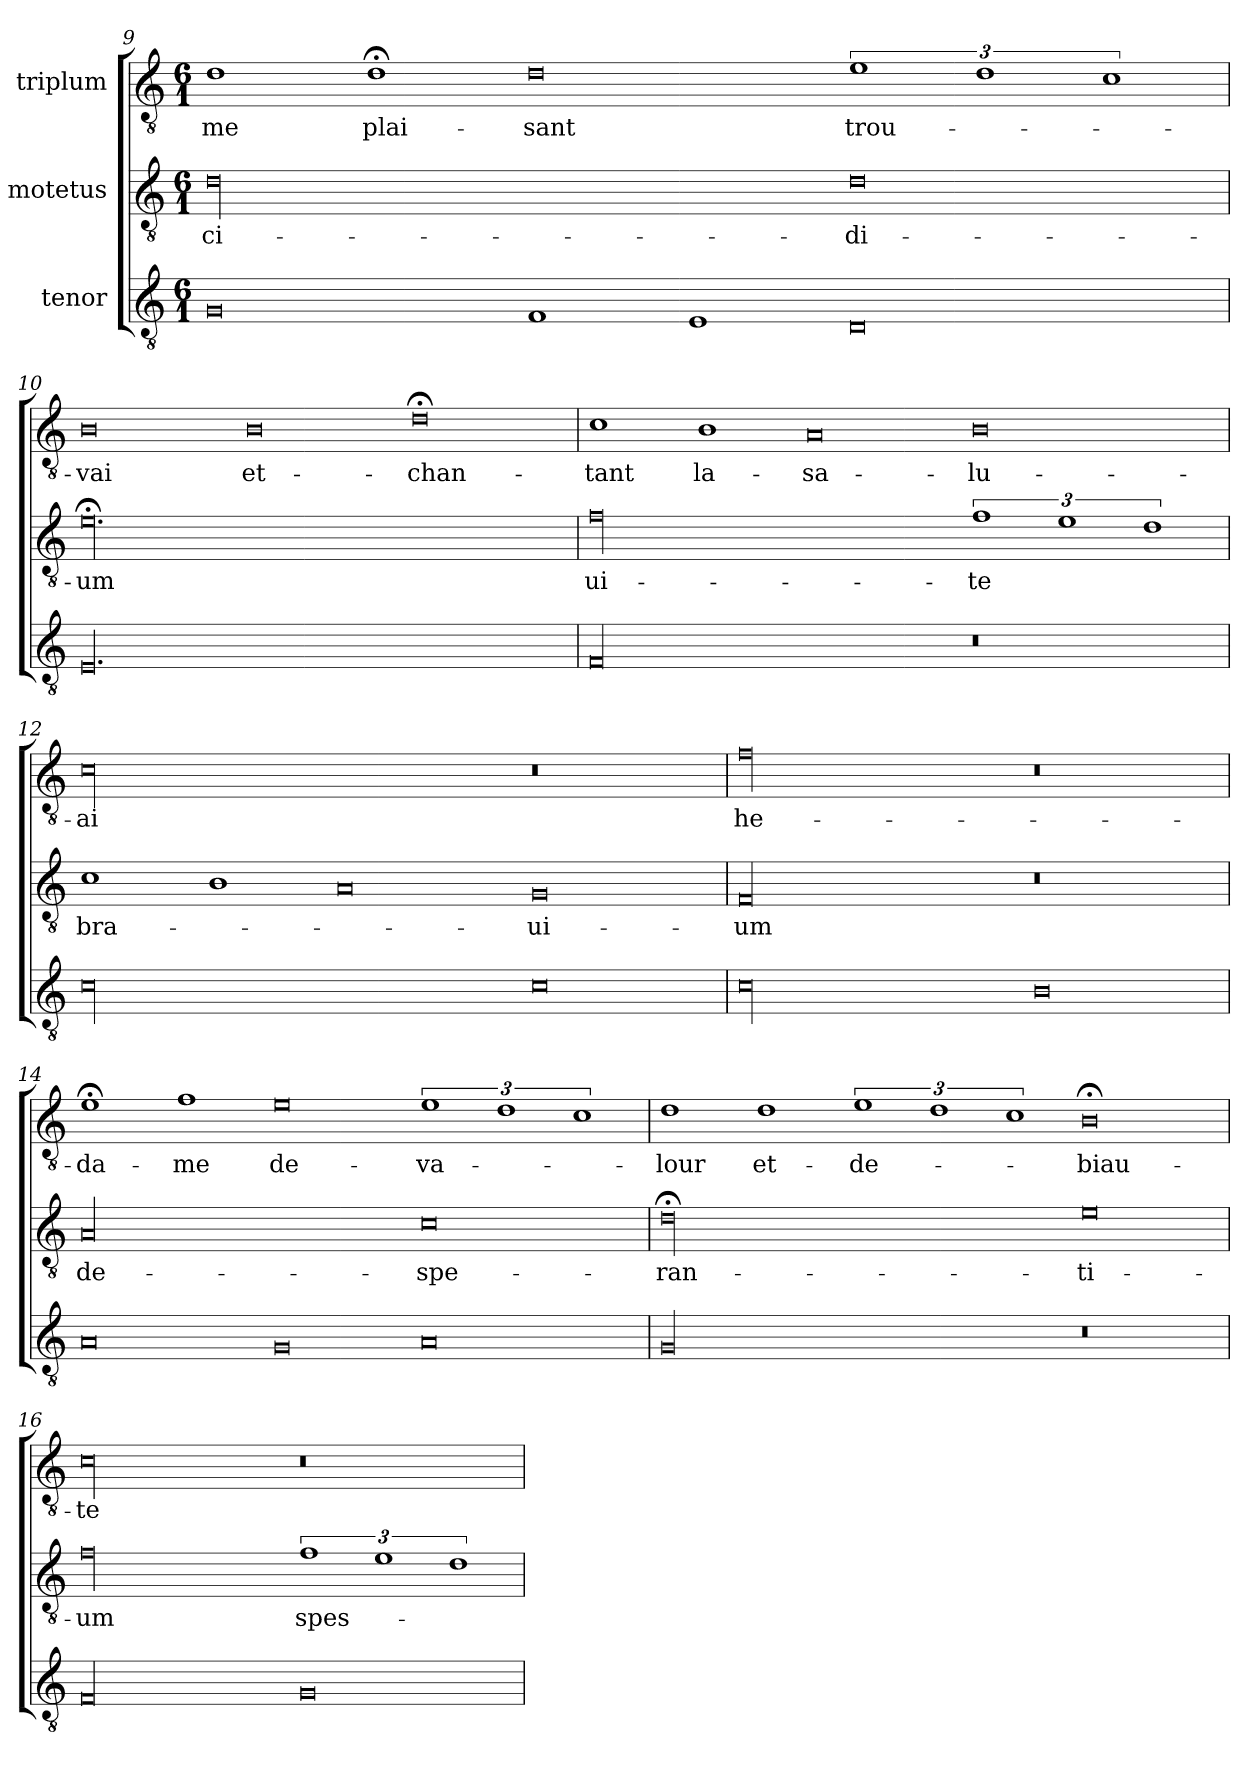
**kern	**kern	**text	**kern	**text
*part3	*part2	*part2	*part1	*part1
*staff3	*staff2	*staff2	*staff1	*staff1
*I"tenor	*I"motetus	*	*I"triplum	*
*clefGv2	*clefGv2	*	*clefGv2	*
*k[]	*k[]	*	*k[]	*
*C:	*C:	*	*C:	*
*M6/1	*M6/1	*	*M6/1	*
=9	=9	=9	=9	=9
0G/	00d\	-ci-	1d\	-me
.	.	.	1d;<\	plai-
1F/	.	.	0d\	-sant
1E/	.	.	.	.
0D/	0d\	-di-	3%2e\	trou-
.	.	.	3%2d\	.
.	.	.	3%2c\	.
=10	=10	=10	=10	=10
00.E/	00.e;<\	-um	0B\	-vai
.	.	.	0B\	et-
.	.	.	0d;<\	chan-
!!LO:PB:g=z
=11	=11	=11	=11	=11
00F/	00f\	ui-	1c\	-tant
.	.	.	1B\	la-
.	.	.	0A/	sa-
0r	3%2f\	-te	0B\	-lu-
.	3%2e\	.	.	.
.	3%2d\	.	.	.
=12	=12	=12	=12	=12
00c\	1c\	bra-	00c\	-ai
.	1B\	.	.	.
.	0A/	.	.	.
0c\	0G/	-ui-	0r	.
=13	=13	=13	=13	=13
00c\	00F/	-um	00f\	he-
0B\	0r	.	0r	.
=14	=14	=14	=14	=14
0A/	00A/	de-	1e;<\	da-
.	.	.	1f\	-me
0G/	.	.	0e\	de-
0A/	0c\	-spe-	3%2e\	va-
.	.	.	3%2d\	.
.	.	.	3%2c\	.
=15	=15	=15	=15	=15
00G/	00d;<\	-ran-	1d\	-lour
.	.	.	1d\	et-
.	.	.	3%2e\	de-
.	.	.	3%2d\	.
.	.	.	3%2c\	.
0r	0e\	-ti-	0B;<\	biau-
=16	=16	=16	=16	=16
00F/	00f\	-um	00c\	-te
0G/	3%2f\	spes-	0r	.
.	3%2e\	.	.	.
.	3%2d\	.	.	.
=	=	=	=	=
*-	*-	*-	*-	*-
